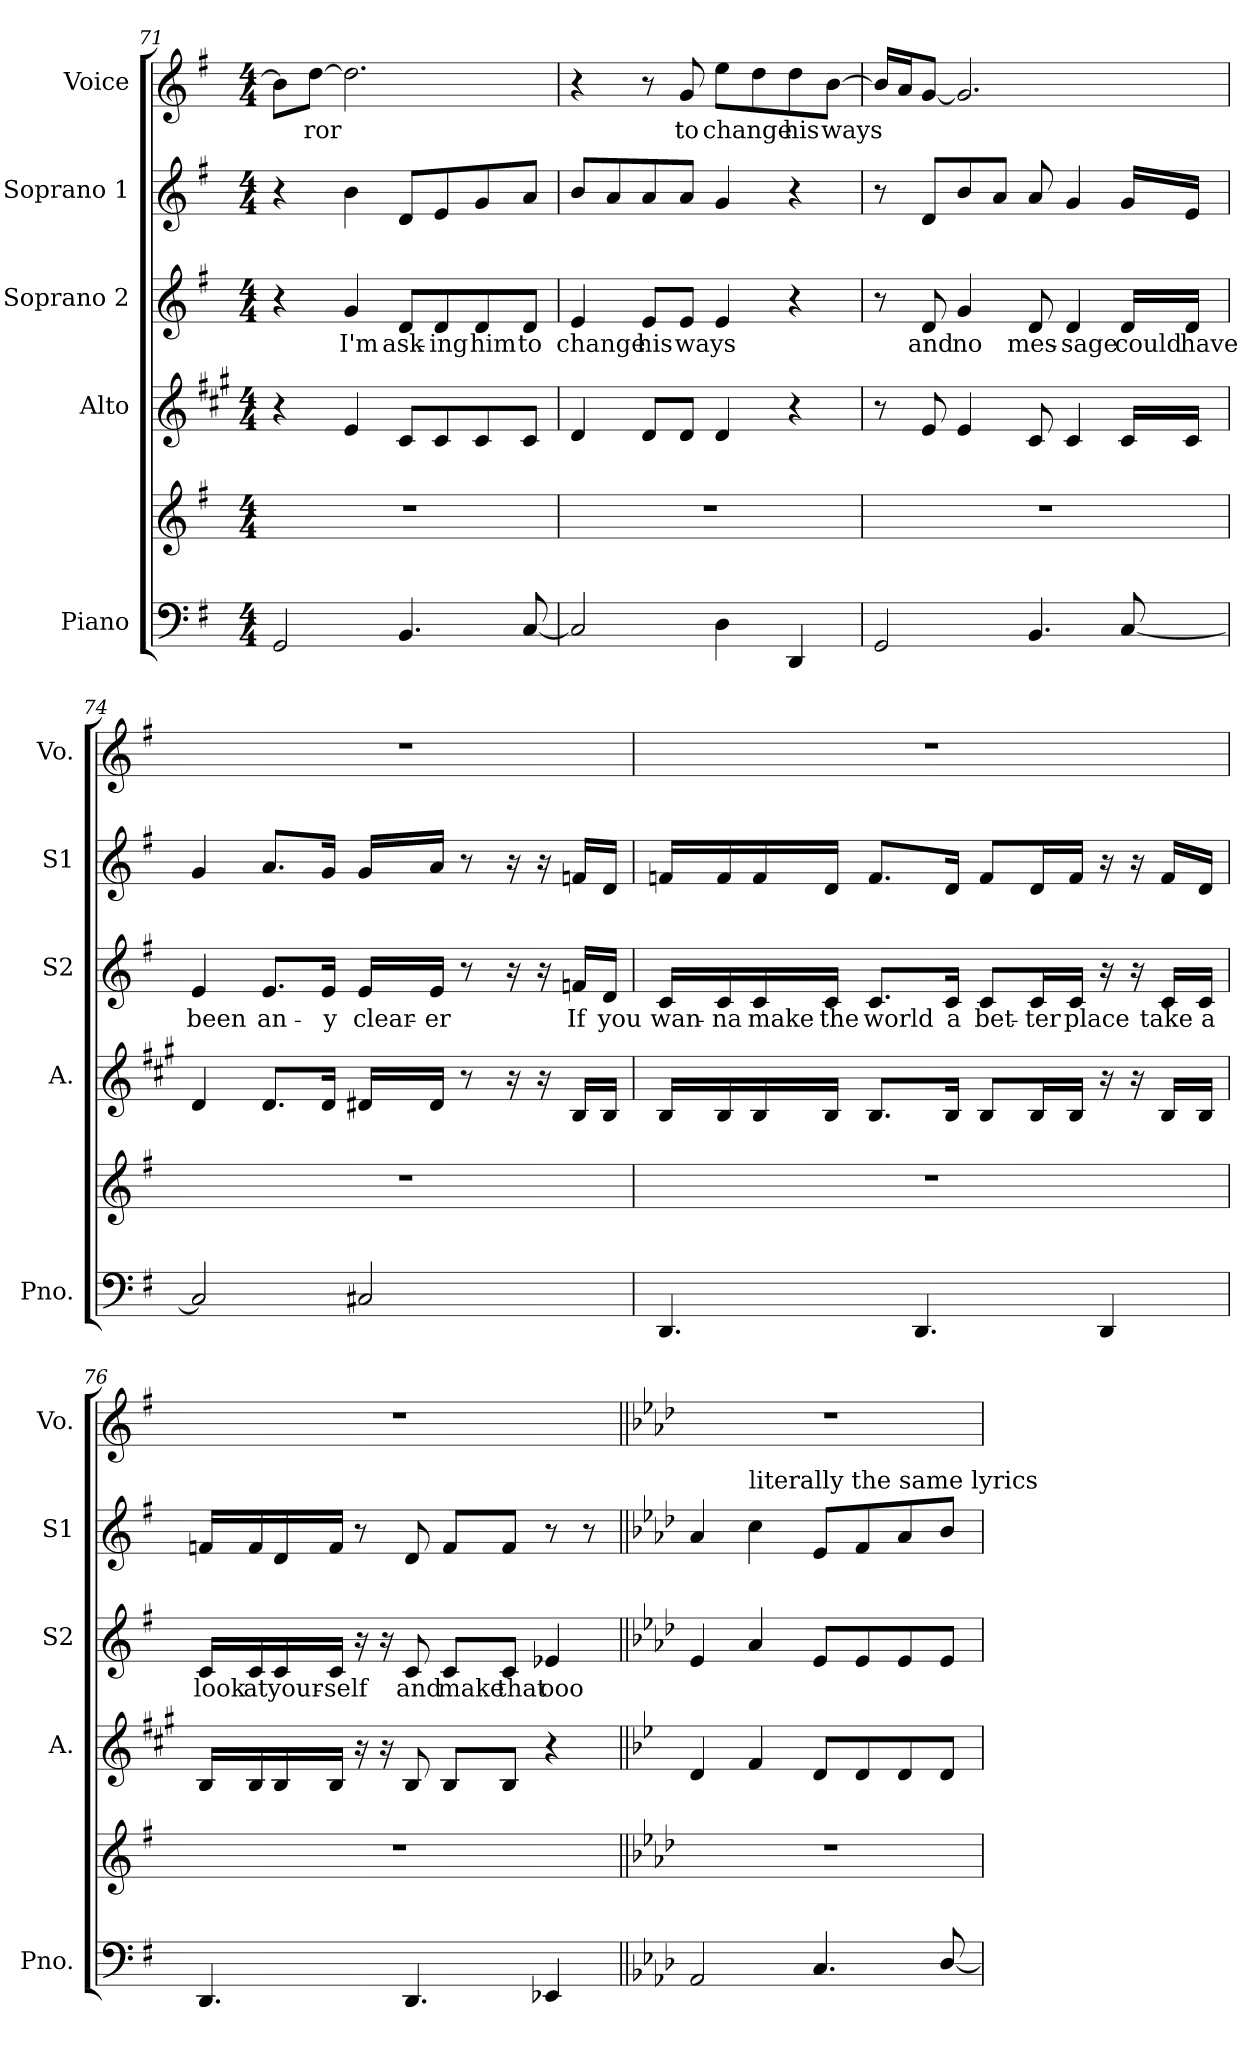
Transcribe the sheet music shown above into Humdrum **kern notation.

**kern	**kern	**kern	**kern	**text	**kern	**kern	**text
*part5	*part5	*part4	*part3	*part3	*part2	*part1	*part1
*staff6	*staff5	*staff4	*staff3	*staff3	*staff2	*staff1	*staff1
*I"Piano	*	*I"Alto	*I"Soprano 2	*	*I"Soprano 1	*I"Voice	*
*I'Pno.	*	*I'A.	*I'S2	*	*I'S1	*I'Vo.	*
*clefF4	*clefG2	*clefG2	*clefG2	*	*clefG2	*clefG2	*
*	*	*ITrd1c2	*	*	*	*	*
*k[f#]	*k[f#]	*k[f#]	*k[f#]	*	*k[f#]	*k[f#]	*
*G:	*G:	*G:	*G:	*	*G:	*G:	*
*M4/4	*M4/4	*M4/4	*M4/4	*	*M4/4	*M4/4	*
=71	=71	=71	=71	=71	=71	=71	=71
2GG/	1r	4r	4r	.	4r	8b\L]	.
!	!	!	!	!	!	!	!LO:LY:b
.	.	.	.	.	.	[8dd\J	ror
!	!	!	!	!LO:LY:b	!	!	!
.	.	4d/	4g/	I'm	4b\	2.dd\]	.
!	!	!	!	!LO:LY:b	!	!	!
4.BB/	.	8B/L	8d/L	ask-	8d/L	.	.
!	!	!	!	!LO:LY:b	!	!	!
.	.	8B/	8d/	-ing	8e/	.	.
!	!	!	!	!LO:LY:b	!	!	!
.	.	8B/	8d/	him	8g/	.	.
!	!	!	!	!LO:LY:b	!	!	!
[8C/	.	8B/J	8d/J	to	8a/J	.	.
!!LO:PB:g=z
=72	=72	=72	=72	=72	=72	=72	=72
!	!	!	!	!LO:LY:b	!	!	!
2C/]	1r	4c/	4e/	change	8b/L	4r	.
.	.	.	.	.	8a/	.	.
!	!	!	!	!LO:LY:b	!	!	!
.	.	8c/L	8e/L	his	8a/	8r	.
!	!	!	!	!LO:LY:b	!	!	!LO:LY:b
.	.	8c/J	8e/J	ways	8a/J	8g/	to
!	!	!	!	!	!	!	!LO:LY:b
4D\	.	4c/	4e/	.	4g/	8ee\L	change
.	.	.	.	.	.	8dd\	.
!	!	!	!	!	!	!	!LO:LY:b
4DD/	.	4r	4r	.	4r	8dd\	his
!	!	!	!	!	!	!	!LO:LY:b
.	.	.	.	.	.	[8b\J	ways
=73	=73	=73	=73	=73	=73	=73	=73
2GG/	1r	8r	8r	.	8r	16b/LL]	.
.	.	.	.	.	.	16a/J	.
!	!	!	!	!LO:LY:b	!	!	!
.	.	8d/	8d/	and	8d/L	[8g/J	.
!	!	!	!	!LO:LY:b	!	!	!
.	.	4d/	4g/	no	8b/	2.g/]	.
.	.	.	.	.	8a/J	.	.
!	!	!	!	!LO:LY:b	!	!	!
4.BB/	.	8B/	8d/	mes-	8a/	.	.
!	!	!	!	!LO:LY:b	!	!	!
.	.	4B/	4d/	-sage	4g/	.	.
!	!	!	!	!LO:LY:b	!	!	!
[8C/	.	16B/LL	16d/LL	could	16g/LL	.	.
!	!	!	!	!LO:LY:b	!	!	!
.	.	16B/JJ	16d/JJ	have	16e/JJ	.	.
=74	=74	=74	=74	=74	=74	=74	=74
!	!	!	!	!LO:LY:b	!	!	!
2C/]	1r	4c/	4e/	been	4g/	1r	.
!	!	!	!	!LO:LY:b	!	!	!
.	.	8.c/L	8.e/L	an-	8.a/L	.	.
!	!	!	!	!LO:LY:b	!	!	!
.	.	16c/Jk	16e/Jk	-y	16g/Jk	.	.
!	!	!	!	!LO:LY:b	!	!	!
2C#X/	.	16c#X/LL	16e/LL	clear-	16g/LL	.	.
!	!	!	!	!LO:LY:b	!	!	!
.	.	16c#/JJ	16e/JJ	-er	16a/JJ	.	.
.	.	8r	8r	.	8r	.	.
.	.	16r	16r	.	16r	.	.
.	.	16r	16r	.	16r	.	.
!	!	!	!	!LO:LY:b	!	!	!
.	.	16A/LL	16fn/LL	If	16fn/LL	.	.
!	!	!	!	!LO:LY:b	!	!	!
.	.	16A/JJ	16d/JJ	you	16d/JJ	.	.
!!LO:LB:g=z
=75	=75	=75	=75	=75	=75	=75	=75
!	!	!	!	!LO:LY:b	!	!	!
4.DD/	1r	16A/LL	16c/LL	wan-	16fn/LL	1r	.
!	!	!	!	!LO:LY:b	!	!	!
.	.	16A/	16c/	-na	16f/	.	.
!	!	!	!	!LO:LY:b	!	!	!
.	.	16A/	16c/	make	16f/	.	.
!	!	!	!	!LO:LY:b	!	!	!
.	.	16A/JJ	16c/JJ	the	16d/JJ	.	.
!	!	!	!	!LO:LY:b	!	!	!
.	.	8.A/L	8.c/L	world	8.f/L	.	.
4.DD/	.	.	.	.	.	.	.
!	!	!	!	!LO:LY:b	!	!	!
.	.	16A/Jk	16c/Jk	a	16d/Jk	.	.
!	!	!	!	!LO:LY:b	!	!	!
.	.	8A/L	8c/L	bet-	8f/L	.	.
!	!	!	!	!LO:LY:b	!	!	!
.	.	16A/L	16c/L	-ter	16d/L	.	.
!	!	!	!	!LO:LY:b	!	!	!
.	.	16A/JJ	16c/JJ	place	16f/JJ	.	.
4DD/	.	16r	16r	.	16r	.	.
.	.	16r	16r	.	16r	.	.
!	!	!	!	!LO:LY:b	!	!	!
.	.	16A/LL	16c/LL	take	16f/LL	.	.
!	!	!	!	!LO:LY:b	!	!	!
.	.	16A/JJ	16c/JJ	a	16d/JJ	.	.
=76	=76	=76	=76	=76	=76	=76	=76
!	!	!	!	!LO:LY:b	!	!	!
4.DD/	1r	16A/LL	16c/LL	look	16fn/LL	1r	.
!	!	!	!	!LO:LY:b	!	!	!
.	.	16A/	16c/	at	16f/	.	.
!	!	!	!	!LO:LY:b	!	!	!
.	.	16A/	16c/	your-	16d/	.	.
!	!	!	!	!LO:LY:b	!	!	!
.	.	16A/JJ	16c/JJ	-self	16f/JJ	.	.
.	.	16r	16r	.	8r	.	.
.	.	16r	16r	.	.	.	.
!	!	!	!	!LO:LY:b	!	!	!
4.DD/	.	8A/	8c/	and	8d/	.	.
!	!	!	!	!LO:LY:b	!	!	!
.	.	8A/L	8c/L	make	8f/L	.	.
!	!	!	!	!LO:LY:b	!	!	!
.	.	8A/J	8c/J	that	8f/J	.	.
!	!	!	!	!LO:LY:b	!	!	!
4EE-X/	.	4r	4e-X/	ooo	8r	.	.
.	.	.	.	.	8r	.	.
!!LO:PB:g=z
=77||	=77||	=77||	=77||	=77||	=77||	=77||	=77||
*k[b-e-a-d-]	*k[b-e-a-d-]	*k[b-e-a-d-]	*k[b-e-a-d-]	*	*k[b-e-a-d-]	*k[b-e-a-d-]	*
2AA-/	1r	4c/	4e-/	.	4a-/	1r	.
!	!	!	!	!	!LO:TX:a:t=literally the same lyrics	!	!
.	.	4e-/	4a-/	.	4cc\	.	.
4.C/	.	8c/L	8e-/L	.	8e-/L	.	.
.	.	8c/	8e-/	.	8f/	.	.
.	.	8c/	8e-/	.	8a-/	.	.
[8D-/	.	8c/J	8e-/J	.	8b-/J	.	.
=	=	=	=	=	=	=	=
*-	*-	*-	*-	*-	*-	*-	*-
